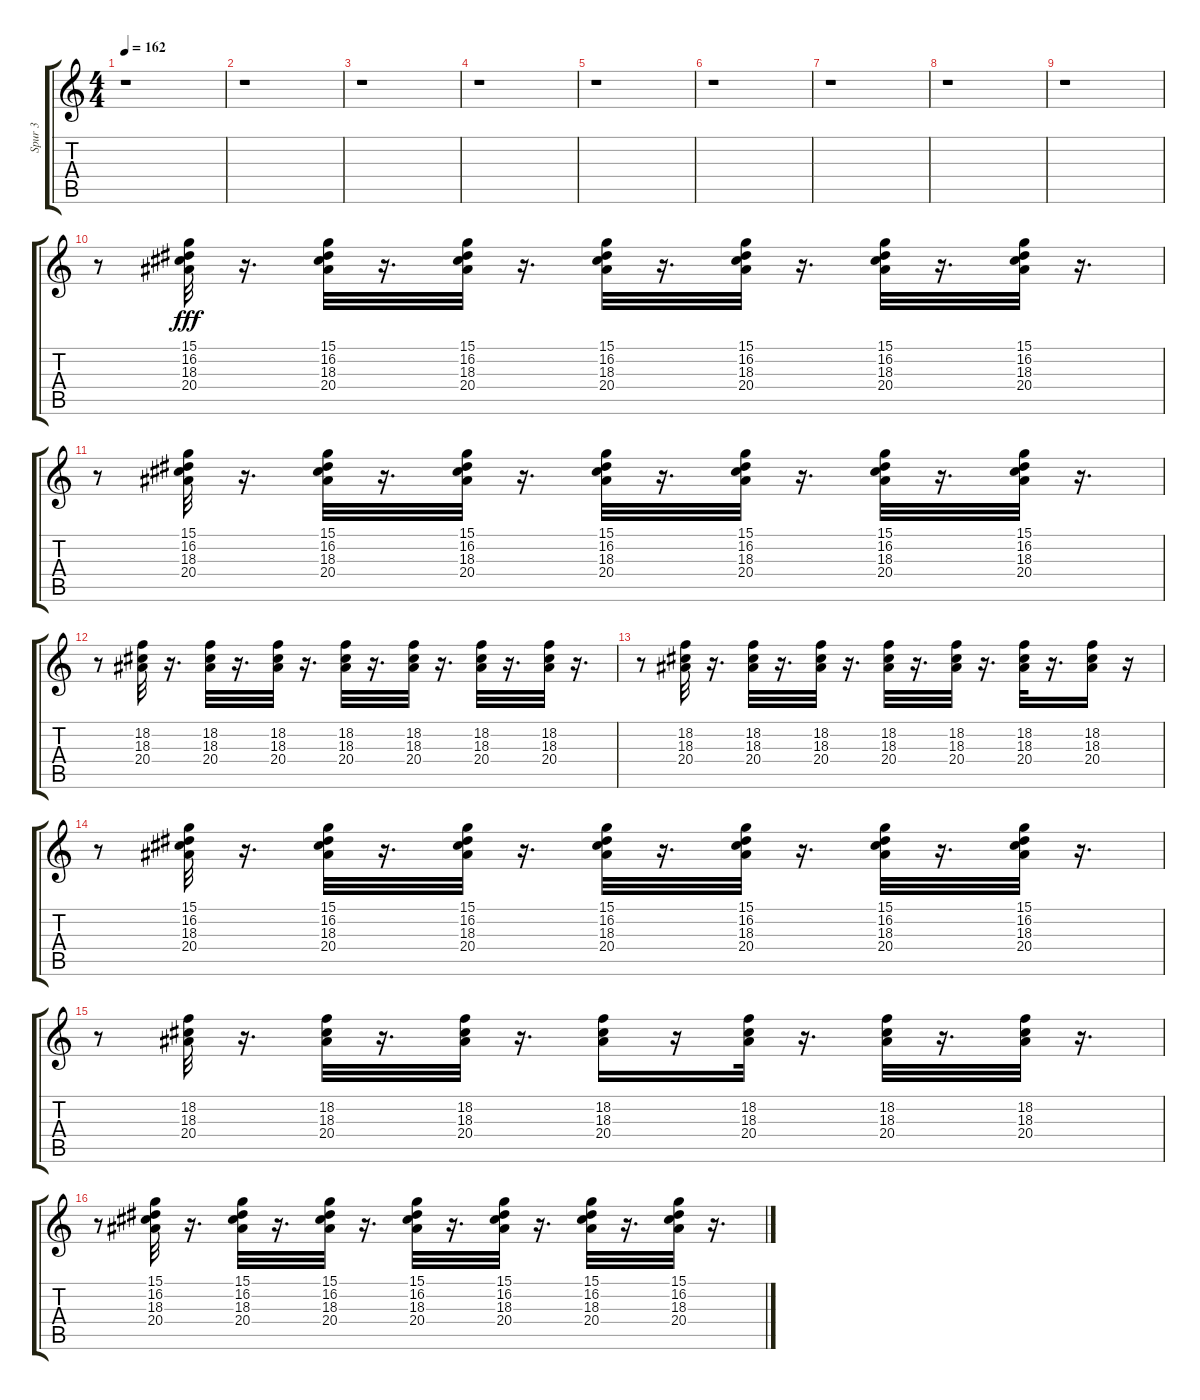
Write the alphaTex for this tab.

\track ("Spur 3" "Spur 3") {instrument honkytonkpiano}
\staff {score tabs}
\tuning (E4 B3 G3 D3 A2 E2) {hide}
\ts (4 4)
\tempo 162
\clef g2
\ks c
r.1{dy fff} |
r.1 |
r.1 |
r.1 |
r.1 |
r.1 |
r.1 |
r.1 |
r.1 |
r.8 (15.1 16.2 18.3 20.4).32{instrument honkytonkpiano} r.16{d} (15.1 16.2 18.3 20.4).32 r.16{d} (15.1 16.2 18.3 20.4).32 r.16{d} (15.1 16.2 18.3 20.4).32 r.16{d} (15.1 16.2 18.3 20.4).32 r.16{d} (15.1 16.2 18.3 20.4).32 r.16{d} (15.1 16.2 18.3 20.4).32 r.16{d} |
r.8 (15.1 16.2 18.3 20.4).32 r.16{d} (15.1 16.2 18.3 20.4).32 r.16{d} (15.1 16.2 18.3 20.4).32 r.16{d} (15.1 16.2 18.3 20.4).32 r.16{d} (15.1 16.2 18.3 20.4).32 r.16{d} (15.1 16.2 18.3 20.4).32 r.16{d} (15.1 16.2 18.3 20.4).32 r.16{d} |
r.8 (18.2 18.3 20.4).32 r.16{d} (18.2 18.3 20.4).32 r.16{d} (18.2 18.3 20.4).32 r.16{d} (18.2 18.3 20.4).32 r.16{d} (18.2 18.3 20.4).32 r.16{d} (18.2 18.3 20.4).32 r.16{d} (18.2 18.3 20.4).32 r.16{d} |
r.8 (18.2 18.3 20.4).32 r.16{d} (18.2 18.3 20.4).32 r.16{d} (18.2 18.3 20.4).32 r.16{d} (18.2 18.3 20.4).32 r.16{d} (18.2 18.3 20.4).32 r.16{d} (18.2 18.3 20.4).32 r.16{d} (18.2 18.3 20.4).16 r.16 |
r.8 (15.1 16.2 18.3 20.4).32 r.16{d} (15.1 16.2 18.3 20.4).32 r.16{d} (15.1 16.2 18.3 20.4).32 r.16{d} (15.1 16.2 18.3 20.4).32 r.16{d} (15.1 16.2 18.3 20.4).32 r.16{d} (15.1 16.2 18.3 20.4).32 r.16{d} (15.1 16.2 18.3 20.4).32 r.16{d} |
r.8 (18.2 18.3 20.4).32 r.16{d} (18.2 18.3 20.4).32 r.16{d} (18.2 18.3 20.4).32 r.16{d} (18.2 18.3 20.4).16 r.16 (18.2 18.3 20.4).32 r.16{d} (18.2 18.3 20.4).32 r.16{d} (18.2 18.3 20.4).32 r.16{d} |
r.8 (15.1 16.2 18.3 20.4).32 r.16{d} (15.1 16.2 18.3 20.4).32 r.16{d} (15.1 16.2 18.3 20.4).32 r.16{d} (15.1 16.2 18.3 20.4).32 r.16{d} (15.1 16.2 18.3 20.4).32 r.16{d} (15.1 16.2 18.3 20.4).32 r.16{d} (15.1 16.2 18.3 20.4).32 r.16{d}
